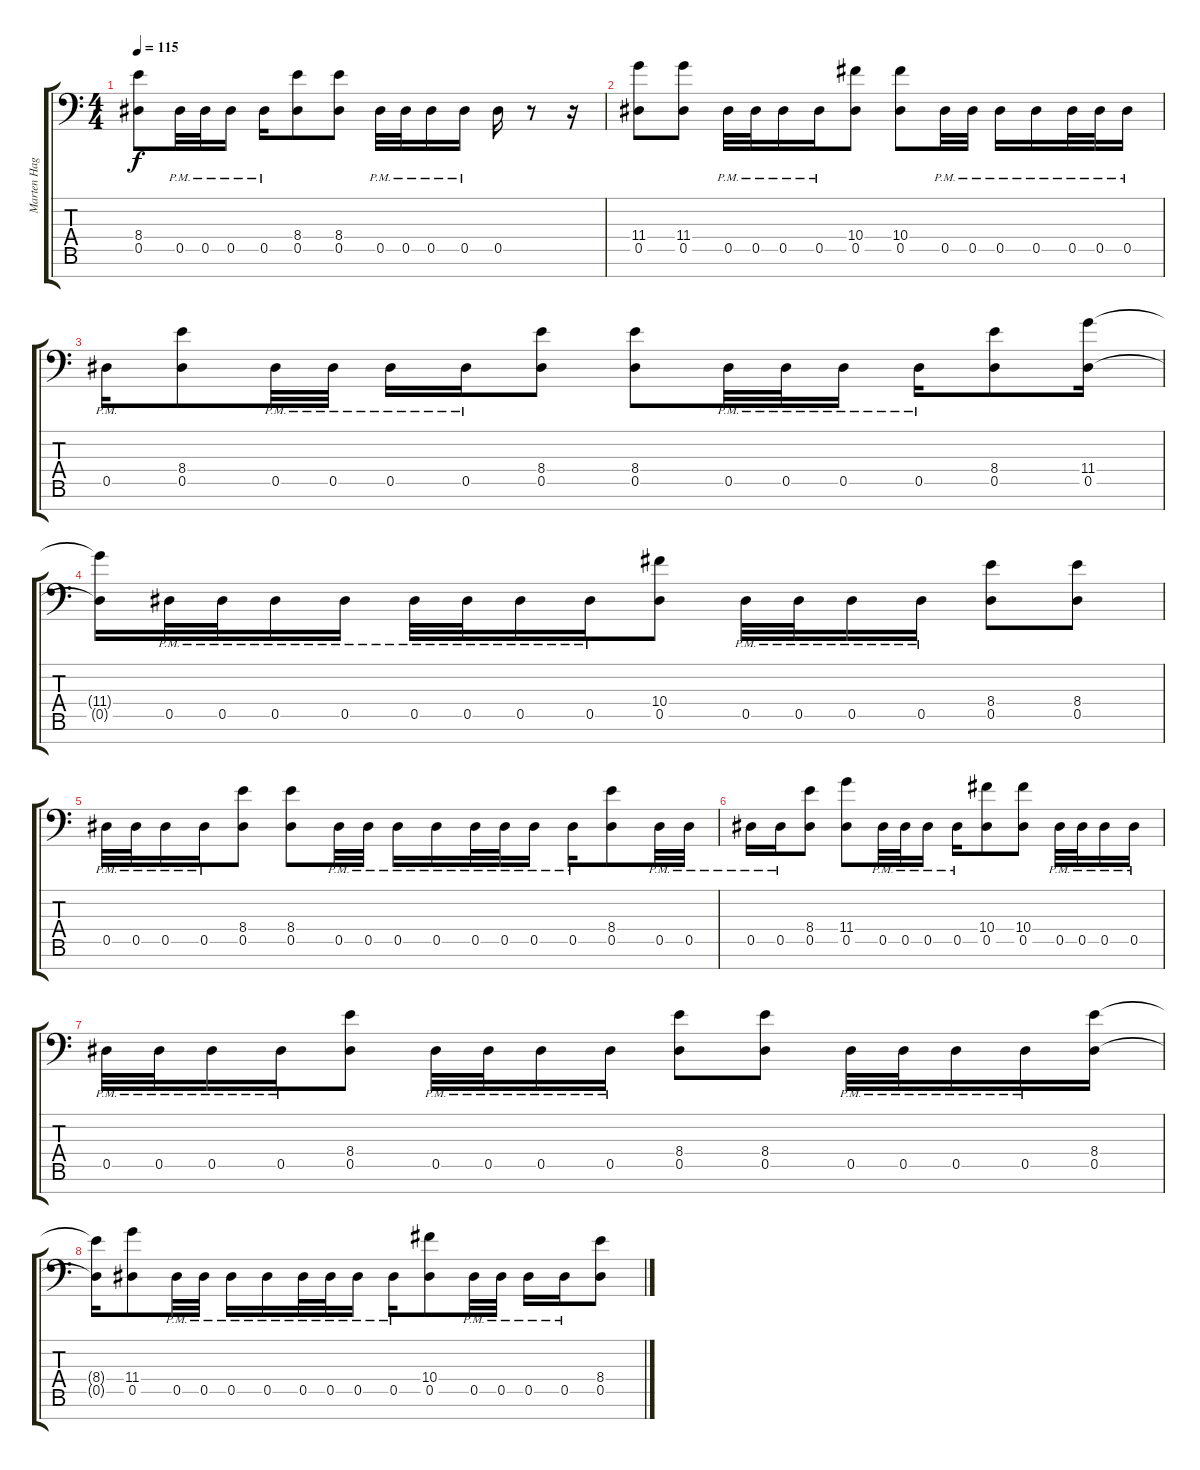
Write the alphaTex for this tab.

\track ("Marten Hagstrom" "Marten Hag") {instrument distortionguitar}
\staff {score tabs}
\tuning (Bb3 Gb3 Db3 Ab2 Eb2 Bb1 F1) {hide}
\ts (4 4)
\tempo 115
\clef f4
\ks c
(8.4 0.5).8{dy f} 0.5{pm}.32 0.5{pm}.32 0.5{pm}.16 0.5{pm}.16 (8.4 0.5).8 (8.4 0.5).8 0.5{pm}.32 0.5{pm}.32 0.5{pm}.16 0.5{pm}.16 0.5.16 r.8 r.16 |
(11.4 0.5).8 (11.4 0.5).8 0.5{pm}.32 0.5{pm}.32 0.5{pm}.16 0.5{pm}.16 (10.4 0.5).8 (10.4 0.5).8 0.5{pm}.32 0.5{pm}.32 0.5{pm}.16 0.5{pm}.16 0.5{pm}.32 0.5{pm}.32 0.5{pm}.16 |
0.5{pm}.16 (8.4 0.5).8 0.5{pm}.32 0.5{pm}.32 0.5{pm}.16 0.5{pm}.16 (8.4 0.5).8 (8.4 0.5).8 0.5{pm}.32 0.5{pm}.32 0.5{pm}.16 0.5{pm}.16 (8.4 0.5).8 (11.4 0.5).16 |
(11.4{t} 0.5{t}).16 0.5{pm}.32 0.5{pm}.32 0.5{pm}.16 0.5{pm}.16 0.5{pm}.32 0.5{pm}.32 0.5{pm}.16 0.5{pm}.16 (10.4 0.5).8 0.5{pm}.32 0.5{pm}.32 0.5{pm}.16 0.5{pm}.16 (8.4 0.5).8 (8.4 0.5).8 |
0.5{pm}.32 0.5{pm}.32 0.5{pm}.16 0.5{pm}.16 (8.4 0.5).8 (8.4 0.5).8 0.5{pm}.32 0.5{pm}.32 0.5{pm}.16 0.5{pm}.16 0.5{pm}.32 0.5{pm}.32 0.5{pm}.16 0.5{pm}.16 (8.4 0.5).8 0.5{pm}.32 0.5{pm}.32 |
0.5{pm}.16 0.5{pm}.16 (8.4 0.5).8 (11.4 0.5).8 0.5{pm}.32 0.5{pm}.32 0.5{pm}.16 0.5{pm}.16 (10.4 0.5).8 (10.4 0.5).8 0.5{pm}.32 0.5{pm}.32 0.5{pm}.16 0.5{pm}.16 |
0.5{pm}.32 0.5{pm}.32 0.5{pm}.16 0.5{pm}.16 (8.4 0.5).8 0.5{pm}.32 0.5{pm}.32 0.5{pm}.16 0.5{pm}.16 (8.4 0.5).8 (8.4 0.5).8 0.5{pm}.32 0.5{pm}.32 0.5{pm}.16 0.5{pm}.16 (8.4 0.5).16 |
(8.4{t} 0.5{t}).16 (11.4 0.5).8 0.5{pm}.32 0.5{pm}.32 0.5{pm}.16 0.5{pm}.16 0.5{pm}.32 0.5{pm}.32 0.5{pm}.16 0.5{pm}.16 (10.4 0.5).8 0.5{pm}.32 0.5{pm}.32 0.5{pm}.16 0.5{pm}.16 (8.4 0.5).8
